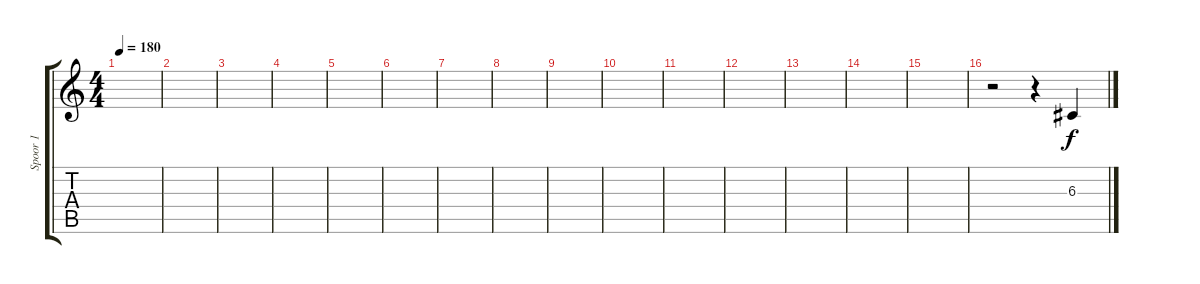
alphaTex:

\track ("Spoor 1" "Spoor 1") {instrument violin}
\staff {score tabs}
\tuning (E4 B3 G3 D3 A2 E2) {hide}
\ts (4 4)
\tempo 180
\clef g2
\ks c
|
|
|
|
|
|
|
|
|
|
|
|
|
|
|
r.2 r.4 6.3.4
